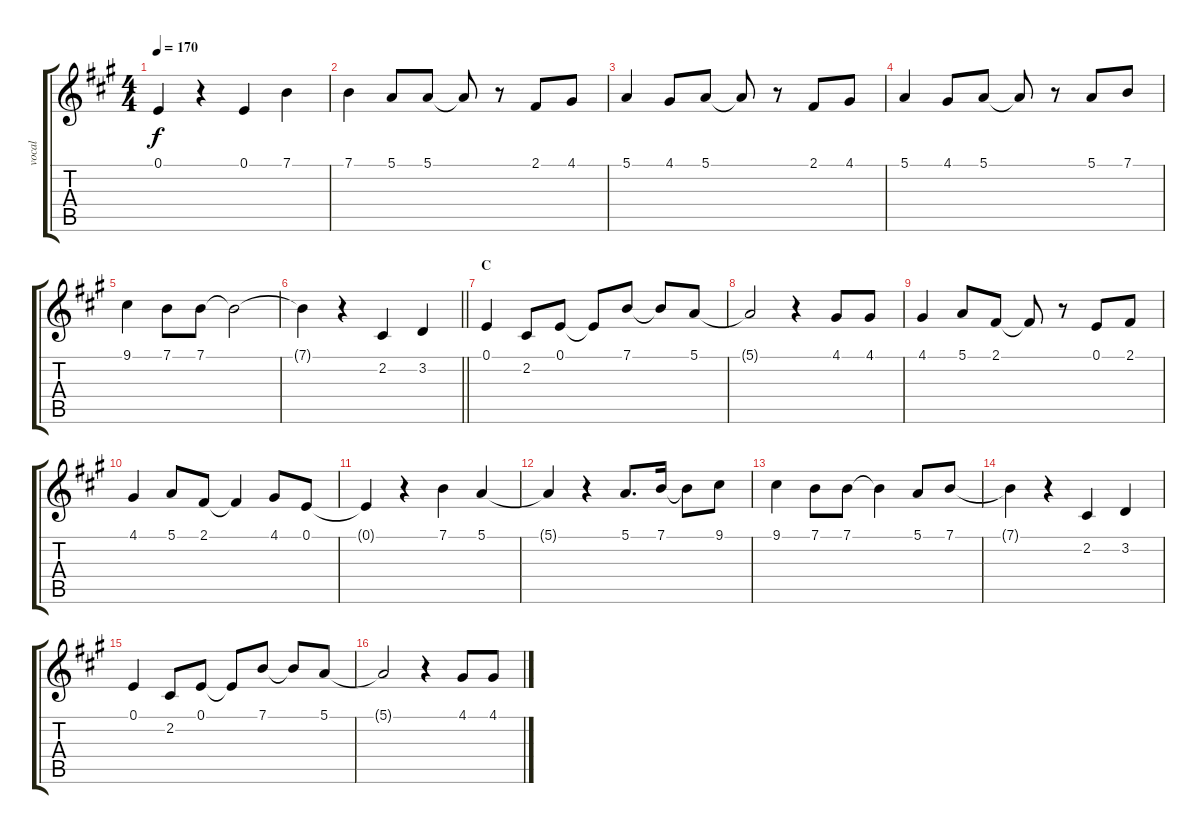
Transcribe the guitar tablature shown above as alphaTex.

\track ("vocal" "vocal") {instrument flute}
\staff {score tabs}
\tuning (E4 B3 G3 D3 A2 E2) {hide}
\ts (4 4)
\tempo 170
\clef g2
\ks a
0.1{t}.4{dy f} r.4 0.1.4 7.1.4 |
7.1.4 5.1.8 5.1.8 5.1{t}.8 r.8 2.1.8 4.1.8 |
5.1.4 4.1.8 5.1.8 5.1{t}.8 r.8 2.1.8 4.1.8 |
5.1.4 4.1.8 5.1.8 5.1{t}.8 r.8 5.1.8 7.1.8 |
9.1.4 7.1.8 7.1.8 7.1{t}.2 |
\barLineRight lightlight
7.1{t}.4 r.4 2.2.4 3.2.4 |
\section ("" "C")
0.1.4 2.2.8 0.1.8 0.1{t}.8 7.1.8 7.1{t}.8 5.1.8 |
5.1{t}.2 r.4 4.1.8 4.1.8 |
4.1.4 5.1.8 2.1.8 2.1{t}.8 r.8 0.1.8 2.1.8 |
4.1.4 5.1.8 2.1.8 2.1{t}.4 4.1.8 0.1.8 |
0.1{t}.4 r.4 7.1.4 5.1.4 |
5.1{t}.4 r.4 5.1.8{d} 7.1.16 7.1{t}.8 9.1.8 |
9.1.4 7.1.8 7.1.8 7.1{t}.4 5.1.8 7.1.8 |
7.1{t}.4 r.4 2.2.4 3.2.4 |
0.1.4 2.2.8 0.1.8 0.1{t}.8 7.1.8 7.1{t}.8 5.1.8 |
5.1{t}.2 r.4 4.1.8 4.1.8
